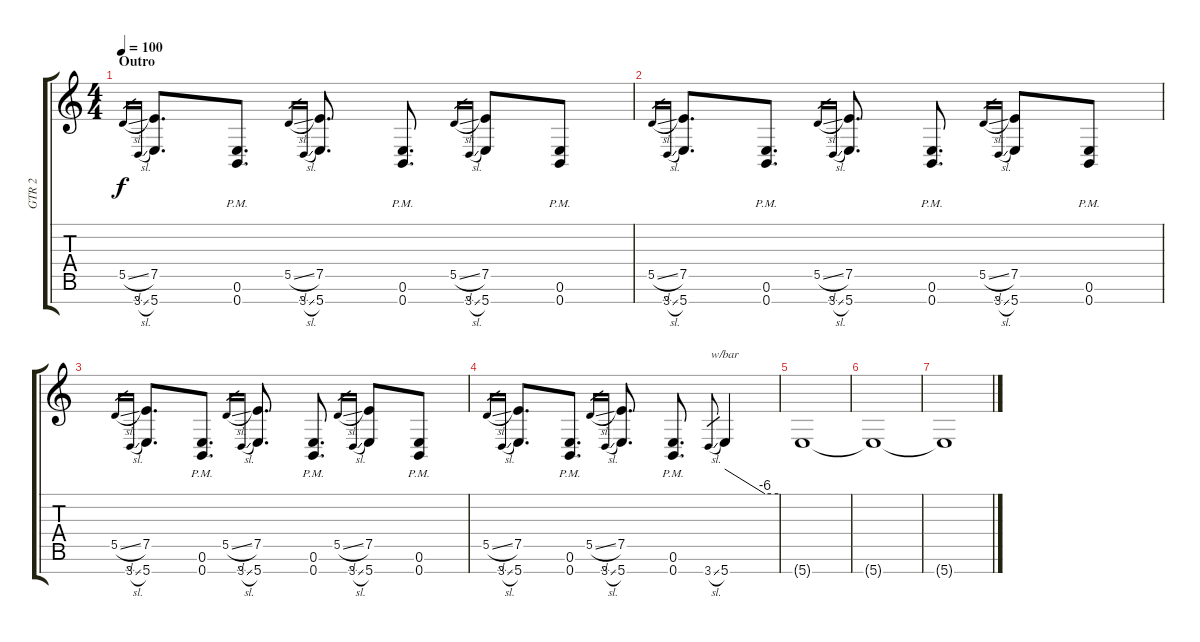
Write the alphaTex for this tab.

\track ("GTR 2" "GTR 2") {instrument overdrivenguitar}
\staff {score tabs}
\tuning (E4 B3 G3 D3 A2 E2 B1) {hide}
\ts (4 4)
\section ("" "Outro")
\tempo 100
\clef g2
\ks c
5.5{sl}.16{gr dy f} 3.7{sl}.16{gr} (7.5 5.7).8{d} (0.6{pm} 0.7{pm}).8{d} 5.5{sl}.16{gr} 3.7{sl}.16{gr} (7.5 5.7).8{d} (0.6{pm} 0.7{pm}).8{d} 5.5{sl}.16{gr} 3.7{sl}.16{gr} (7.5 5.7).8 (0.6{pm} 0.7{pm}).8 |
5.5{sl}.16{gr} 3.7{sl}.16{gr} (7.5 5.7).8{d} (0.6{pm} 0.7{pm}).8{d} 5.5{sl}.16{gr} 3.7{sl}.16{gr} (7.5 5.7).8{d} (0.6{pm} 0.7{pm}).8{d} 5.5{sl}.16{gr} 3.7{sl}.16{gr} (7.5 5.7).8 (0.6{pm} 0.7{pm}).8 |
5.5{sl}.16{gr} 3.7{sl}.16{gr} (7.5 5.7).8{d} (0.6{pm} 0.7{pm}).8{d} 5.5{sl}.16{gr} 3.7{sl}.16{gr} (7.5 5.7).8{d} (0.6{pm} 0.7{pm}).8{d} 5.5{sl}.16{gr} 3.7{sl}.16{gr} (7.5 5.7).8 (0.6{pm} 0.7{pm}).8 |
5.5{sl}.16{gr} 3.7{sl}.16{gr} (7.5 5.7).8{d} (0.6{pm} 0.7{pm}).8{d} 5.5{sl}.16{gr} 3.7{sl}.16{gr} (7.5 5.7).8{d} (0.6{pm} 0.7{pm}).8{d} 3.7{sl}.8{gr} 5.7.4{tbe (custom default 0 0 45 -24 60 -24)} |
5.7{t}.1 |
5.7{t}.1 |
5.7{t}.1
